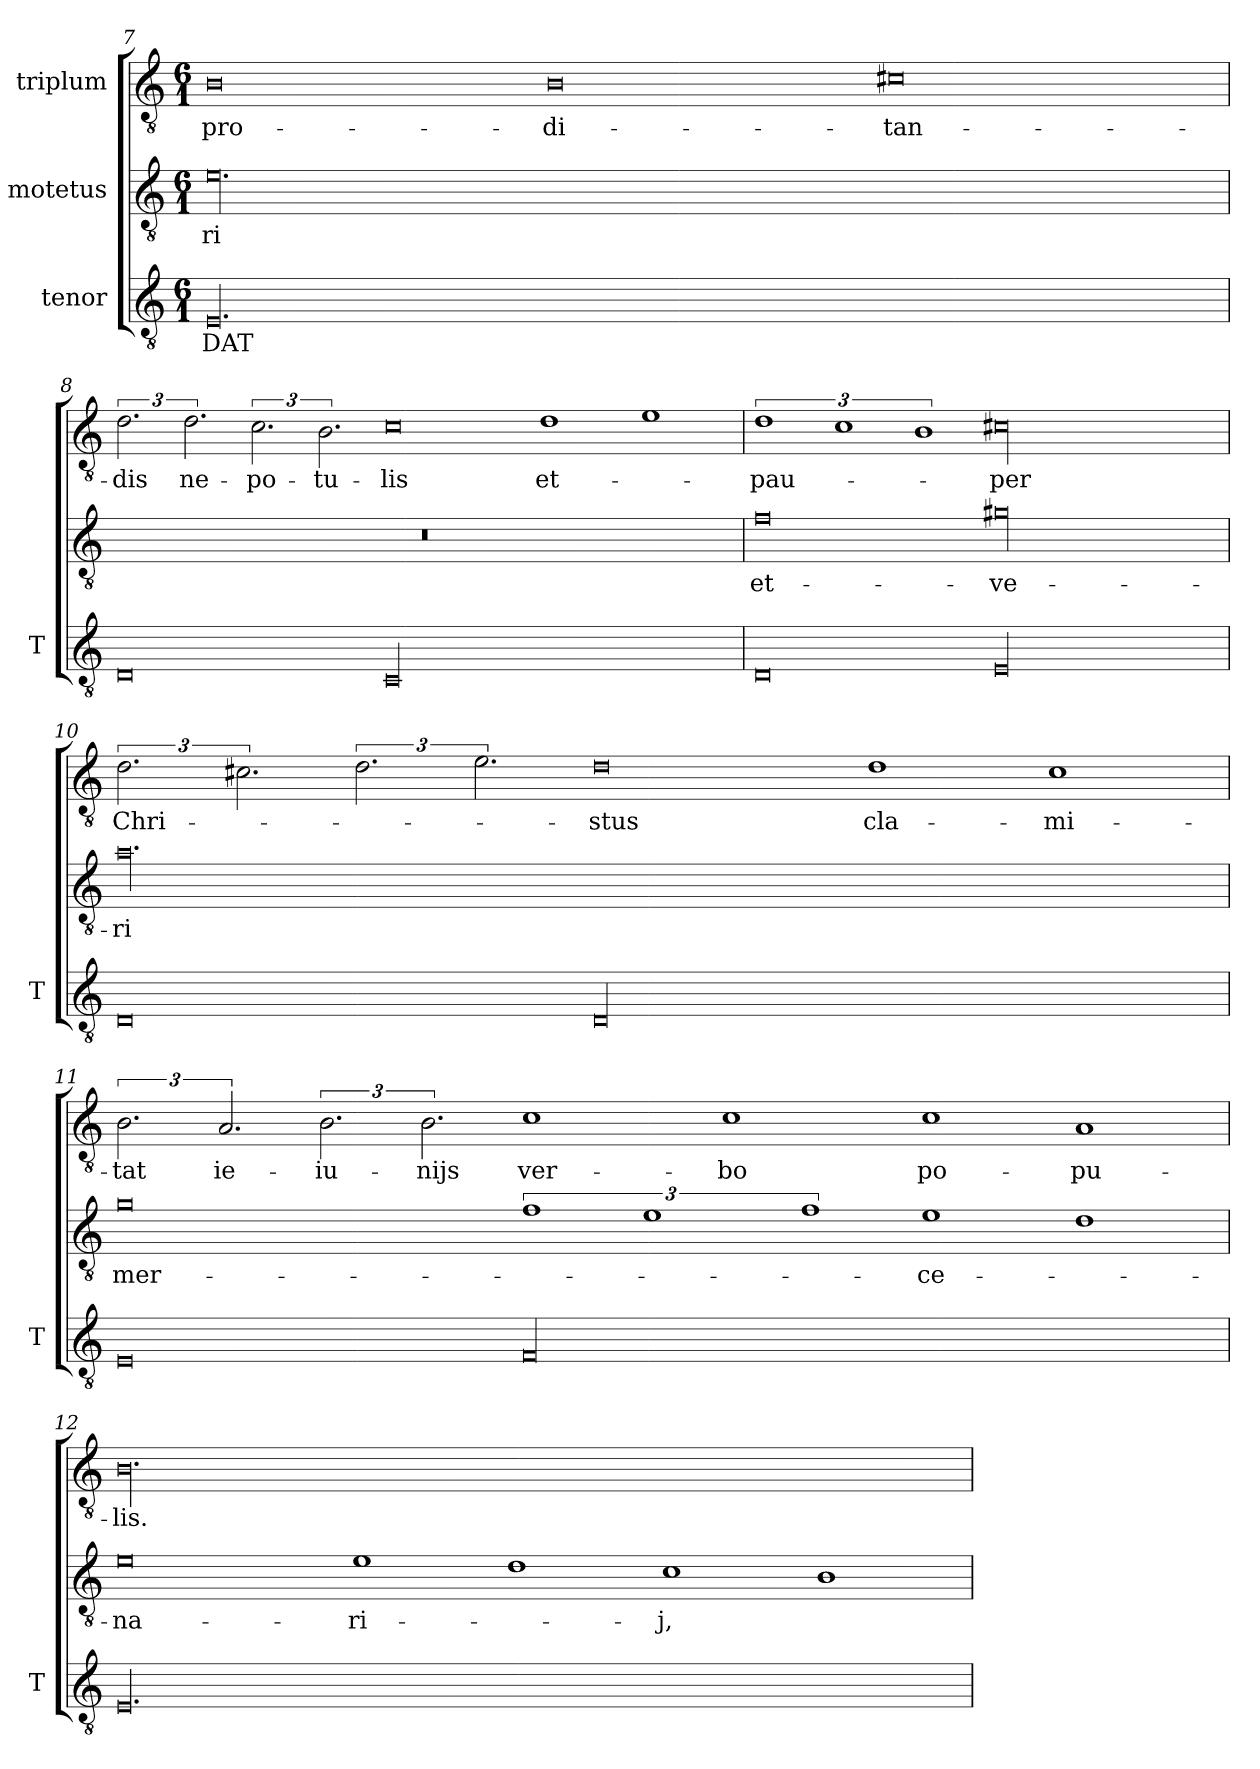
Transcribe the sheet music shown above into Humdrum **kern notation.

**kern	**text	**kern	**text	**kern	**text
*part3	*part3	*part2	*part2	*part1	*part1
*staff3	*staff3	*staff2	*staff2	*staff1	*staff1
*I"tenor	*	*I"motetus	*	*I"triplum	*
*I'T	*	*	*	*	*
*clefGv2	*	*clefGv2	*	*clefGv2	*
*k[]	*	*k[]	*	*k[]	*
*C:	*	*C:	*	*C:	*
*M6/1	*	*M6/1	*	*M6/1	*
=7	=7	=7	=7	=7	=7
00.E/	-DAT	00.e\	-ri	0B\	pro-
.	.	.	.	0B\	di-
.	.	.	.	0c#Xi\	-tan-
!!LO:PB:g=z
=8	=8	=8	=8	=8	=8
0D/	.	00.r	.	3.d\	-dis
.	.	.	.	3.d\	ne-
.	.	.	.	3.c\	-po-
.	.	.	.	3.B\	-tu-
00C/	.	.	.	0c\	-lis
.	.	.	.	1d\	et-
.	.	.	.	1e\	.
=9	=9	=9	=9	=9	=9
0D/	.	0f\	et-	3%2d\	pau-
.	.	.	.	3%2c\	.
.	.	.	.	3%2B\	.
00E/	.	00g#X\	ve-	00c#X\	-per
=10	=10	=10	=10	=10	=10
0D/	.	00.a\	-ri	3.d\	Chri-
.	.	.	.	3.c#Xi\	.
.	.	.	.	3.d\	.
.	.	.	.	3.e\	.
00D/	.	.	.	0d\	-stus
.	.	.	.	1d\	cla-
.	.	.	.	1c#\	-mi-
!!LO:LB:g=z
=11	=11	=11	=11	=11	=11
0E/	.	0g\	mer-	3.B\	-tat
.	.	.	.	3.A/	ie-
.	.	.	.	3.B\	iu-
.	.	.	.	3.B\	-nijs
00F/	.	3%2f\	.	1c\	ver-
.	.	3%2e\	.	.	.
.	.	.	.	1c\	-bo
.	.	3%2f\	.	.	.
.	.	1e\	-ce-	1c\	po-
.	.	1d\	.	1A/	-pu-
=12	=12	=12	=12	=12	=12
00.E/	.	0e\	-na-	00.B\	-lis.
.	.	1e\	-ri-	.	.
.	.	1d\	.	.	.
.	.	1c\	-j,	.	.
.	.	1B\	.	.	.
=	=	=	=	=	=
*-	*-	*-	*-	*-	*-
